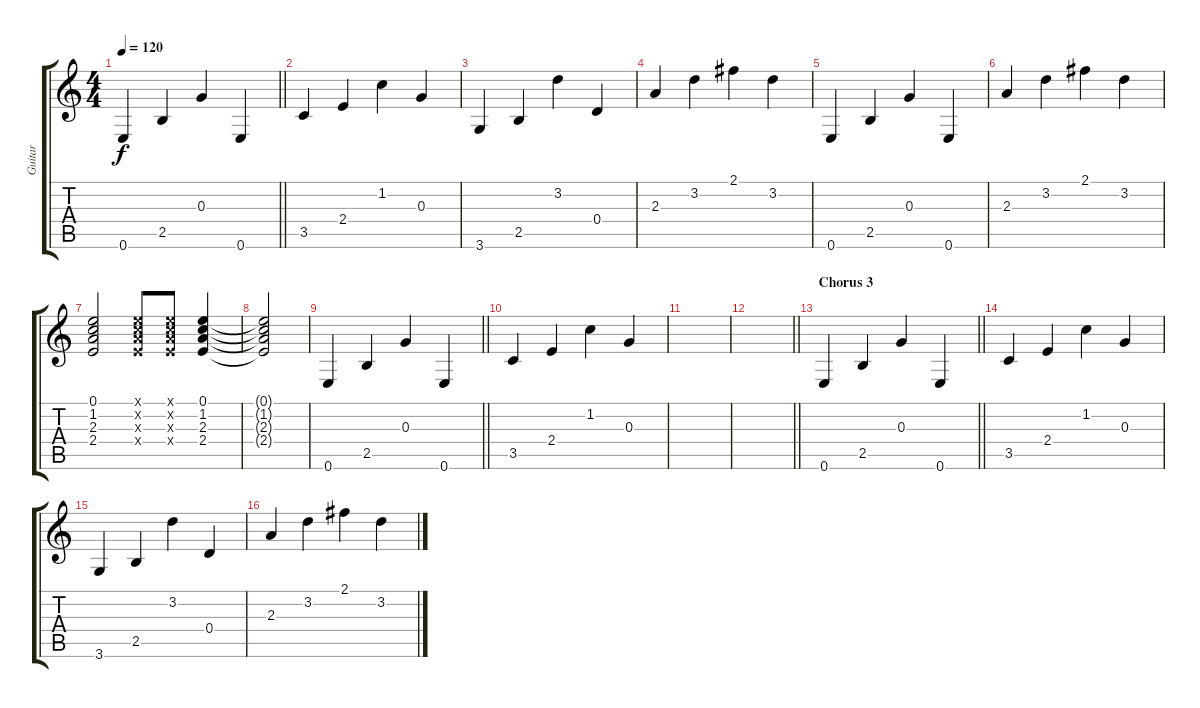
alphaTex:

\track ("Guitar" "Guitar") {instrument acousticguitarsteel}
\staff {score tabs}
\tuning (E4 B3 G3 D3 A2 E2) {hide}
\ts (4 4)
\tempo 120
\clef g2
\barLineRight lightlight
\ks c
0.6.4{dy f} 2.5.4 0.3.4 0.6.4 |
3.5.4 2.4.4 1.2.4 0.3.4 |
3.6.4 2.5.4 3.2.4 0.4.4 |
2.3.4 3.2.4 2.1.4 3.2.4 |
0.6.4 2.5.4 0.3.4 0.6.4 |
2.3.4 3.2.4 2.1.4 3.2.4 |
(0.1 1.2 2.3 2.4).2 (0.1{x} 1.2{x} 2.3{x} 2.4{x}).8 (0.1{x} 1.2{x} 2.3{x} 2.4{x}).8 (0.1 1.2 2.3 2.4).4 |
(0.1{t} 1.2{t} 2.3{t} 2.4{t}).2 |
\barLineRight lightlight
0.6.4 2.5.4 0.3.4 0.6.4 |
3.5.4 2.4.4 1.2.4 0.3.4 |
|
\barLineRight lightlight
|
\section ("" "Chorus 3")
\barLineRight lightlight
0.6.4 2.5.4 0.3.4 0.6.4 |
3.5.4 2.4.4 1.2.4 0.3.4 |
3.6.4 2.5.4 3.2.4 0.4.4 |
2.3.4 3.2.4 2.1.4 3.2.4
